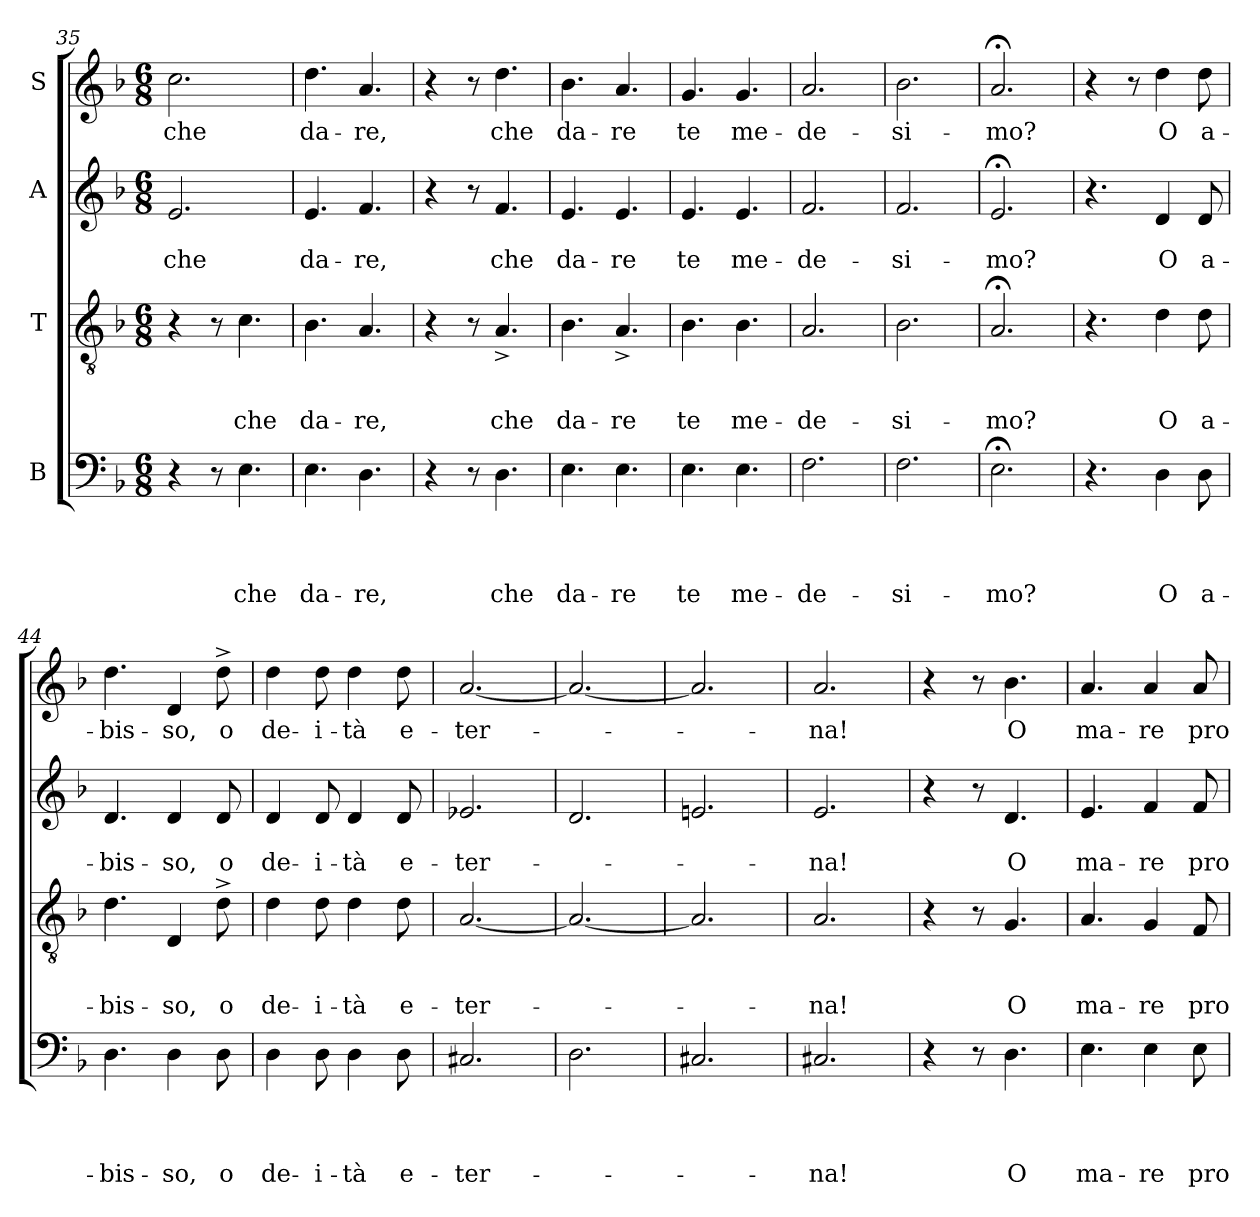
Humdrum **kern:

**kern	**text	**text	**text	**text	**kern	**text	**text	**text	**kern	**text	**text	**kern	**text
*part4	*part4	*part4	*part4	*part4	*part3	*part3	*part3	*part3	*part2	*part2	*part2	*part1	*part1
*staff4	*staff4	*staff4	*staff4	*staff4	*staff3	*staff3	*staff3	*staff3	*staff2	*staff2	*staff2	*staff1	*staff1
*I"B	*	*	*	*	*I"T	*	*	*	*I"A	*	*	*I"S	*
*clefF4	*	*	*	*	*clefGv2	*	*	*	*clefG2	*	*	*clefG2	*
*k[b-]	*	*	*	*	*k[b-]	*	*	*	*k[b-]	*	*	*k[b-]	*
*F:	*	*	*	*	*F:	*	*	*	*F:	*	*	*F:	*
*M6/8	*	*	*	*	*M6/8	*	*	*	*M6/8	*	*	*M6/8	*
=35	=35	=35	=35	=35	=35	=35	=35	=35	=35	=35	=35	=35	=35
!	!	!	!	!	!	!	!	!	!	!	!LO:LY:b	!	!LO:LY:b
4r	.	.	.	.	4r	.	.	.	2.e/	.	che	2.cc\	che
8r	.	.	.	.	8r	.	.	.	.	.	.	.	.
!	!	!	!	!LO:LY:b	!	!	!	!LO:LY:b	!	!	!	!	!
4.E\	.	.	.	che	4.c\	.	.	che	.	.	.	.	.
=36	=36	=36	=36	=36	=36	=36	=36	=36	=36	=36	=36	=36	=36
!	!	!	!	!LO:LY:b	!	!	!	!LO:LY:b	!	!	!LO:LY:b	!	!LO:LY:b
4.E\	.	.	.	da-	4.B-\	.	.	da-	4.e/	.	da-	4.dd\	da-
!	!	!	!	!LO:LY:b	!	!	!	!LO:LY:b	!	!	!LO:LY:b	!	!LO:LY:b
4.D\	.	.	.	-re,	4.A/	.	.	-re,	4.f/	.	-re,	4.a/	-re,
=37	=37	=37	=37	=37	=37	=37	=37	=37	=37	=37	=37	=37	=37
4r	.	.	.	.	4r	.	.	.	4r	.	.	4r	.
8r	.	.	.	.	8r	.	.	.	8r	.	.	8r	.
!	!	!	!	!LO:LY:b	!	!	!	!LO:LY:b	!	!	!LO:LY:b	!	!LO:LY:b
4.D\	.	.	.	che	4.A^</	.	.	che	4.f/	.	che	4.dd\	che
=38	=38	=38	=38	=38	=38	=38	=38	=38	=38	=38	=38	=38	=38
!	!	!	!	!LO:LY:b	!	!	!	!LO:LY:b	!	!	!LO:LY:b	!	!LO:LY:b
4.E\	.	.	.	da-	4.B-\	.	.	da-	4.e/	.	da-	4.b-\	da-
!	!	!	!	!LO:LY:b	!	!	!	!LO:LY:b	!	!	!LO:LY:b	!	!LO:LY:b
4.E\	.	.	.	-re	4.A^</	.	.	-re	4.e/	.	-re	4.a/	-re
=39	=39	=39	=39	=39	=39	=39	=39	=39	=39	=39	=39	=39	=39
!	!	!	!	!LO:LY:b	!	!	!	!LO:LY:b	!	!	!LO:LY:b	!	!LO:LY:b
4.E\	.	.	.	te	4.B-\	.	.	te	4.e/	.	te	4.g/	te
!	!	!	!	!LO:LY:b	!	!	!	!LO:LY:b	!	!	!LO:LY:b	!	!LO:LY:b
4.E\	.	.	.	me-	4.B-\	.	.	me-	4.e/	.	me-	4.g/	me-
=40	=40	=40	=40	=40	=40	=40	=40	=40	=40	=40	=40	=40	=40
!	!	!	!	!LO:LY:b	!	!	!	!LO:LY:b	!	!	!LO:LY:b	!	!LO:LY:b
2.F\	.	.	.	-de-	2.A/	.	.	-de-	2.f/	.	-de-	2.a/	-de-
=41	=41	=41	=41	=41	=41	=41	=41	=41	=41	=41	=41	=41	=41
!	!	!	!	!LO:LY:b	!	!	!	!LO:LY:b	!	!	!LO:LY:b	!	!LO:LY:b
2.F\	.	.	.	-si-	2.B-\	.	.	-si-	2.f/	.	-si-	2.b-\	-si-
=42	=42	=42	=42	=42	=42	=42	=42	=42	=42	=42	=42	=42	=42
!	!	!	!	!LO:LY:b	!	!	!	!LO:LY:b	!	!	!LO:LY:b	!	!LO:LY:b
2.E;<\	.	.	.	-mo?	2.A;/	.	.	-mo?	2.e;/	.	-mo?	2.a;/	-mo?
!!LO:LB:g=z
=43	=43	=43	=43	=43	=43	=43	=43	=43	=43	=43	=43	=43	=43
4.r	.	.	.	.	4.r	.	.	.	4.r	.	.	4r	.
.	.	.	.	.	.	.	.	.	.	.	.	8r	.
!	!	!	!	!LO:LY:b	!	!	!	!LO:LY:b	!	!	!LO:LY:b	!	!LO:LY:b
4D\	.	.	.	O	4d\	.	.	O	4d/	.	O	4dd\	O
!	!	!	!	!LO:LY:b	!	!	!	!LO:LY:b	!	!	!LO:LY:b	!	!LO:LY:b
8D\	.	.	.	a-	8d\	.	.	a-	8d/	.	a-	8dd\	a-
=44	=44	=44	=44	=44	=44	=44	=44	=44	=44	=44	=44	=44	=44
!	!	!	!	!LO:LY:b	!	!	!	!LO:LY:b	!	!	!LO:LY:b	!	!LO:LY:b
4.D\	.	.	.	-bis-	4.d\	.	.	-bis-	4.d/	.	-bis-	4.dd\	-bis-
!	!	!	!	!LO:LY:b	!	!	!	!LO:LY:b	!	!	!LO:LY:b	!	!LO:LY:b
4D\	.	.	.	-so,	4D/	.	.	-so,	4d/	.	-so,	4d/	-so,
!	!	!	!	!LO:LY:b	!	!	!	!LO:LY:b	!	!	!LO:LY:b	!	!LO:LY:b
8D\	.	.	.	o	8d^>\	.	.	o	8d/	.	o	8dd^>\	o
=45	=45	=45	=45	=45	=45	=45	=45	=45	=45	=45	=45	=45	=45
!	!	!	!	!LO:LY:b	!	!	!	!LO:LY:b	!	!	!LO:LY:b	!	!LO:LY:b
4D\	.	.	.	de-	4d\	.	.	de-	4d/	.	de-	4dd\	de-
!	!	!	!	!LO:LY:b	!	!	!	!LO:LY:b	!	!	!LO:LY:b	!	!LO:LY:b
8D\	.	.	.	-i-	8d\	.	.	-i-	8d/	.	-i-	8dd\	-i-
!	!	!	!	!LO:LY:b	!	!	!	!LO:LY:b	!	!	!LO:LY:b	!	!LO:LY:b
4D\	.	.	.	-tà	4d\	.	.	-tà	4d/	.	-tà	4dd\	-tà
!	!	!	!	!LO:LY:b	!	!	!	!LO:LY:b	!	!	!LO:LY:b	!	!LO:LY:b
8D\	.	.	.	e-	8d\	.	.	e-	8d/	.	e-	8dd\	e-
=46	=46	=46	=46	=46	=46	=46	=46	=46	=46	=46	=46	=46	=46
!	!	!	!	!LO:LY:b	!	!	!	!LO:LY:b	!	!	!LO:LY:b	!	!LO:LY:b
2.C#X/	.	.	.	-ter-	[<2.A/	.	.	-ter-	2.e-X/	.	-ter-	[<2.a/	-ter-
=47	=47	=47	=47	=47	=47	=47	=47	=47	=47	=47	=47	=47	=47
2.D\	.	.	.	.	2.A/_	.	.	.	2.d/	.	.	2.a/_	.
=48	=48	=48	=48	=48	=48	=48	=48	=48	=48	=48	=48	=48	=48
2.C#X/	.	.	.	.	2.A/]	.	.	.	2.en/	.	.	2.a/]	.
=49	=49	=49	=49	=49	=49	=49	=49	=49	=49	=49	=49	=49	=49
!	!	!	!	!LO:LY:b	!	!	!	!LO:LY:b	!	!	!LO:LY:b	!	!LO:LY:b
2.C#X/	.	.	.	-na!	2.A/	.	.	-na!	2.e/	.	-na!	2.a/	-na!
=50	=50	=50	=50	=50	=50	=50	=50	=50	=50	=50	=50	=50	=50
4r	.	.	.	.	4r	.	.	.	4r	.	.	4r	.
8r	.	.	.	.	8r	.	.	.	8r	.	.	8r	.
!	!	!	!	!LO:LY:b	!	!	!	!LO:LY:b	!	!	!LO:LY:b	!	!LO:LY:b
4.D\	.	.	.	O	4.G/	.	.	O	4.d/	.	O	4.b-\	O
=51	=51	=51	=51	=51	=51	=51	=51	=51	=51	=51	=51	=51	=51
!	!	!	!	!LO:LY:b	!	!	!	!LO:LY:b	!	!	!LO:LY:b	!	!LO:LY:b
4.E\	.	.	.	ma-	4.A/	.	.	ma-	4.e/	.	ma-	4.a/	ma-
!	!	!	!	!LO:LY:b	!	!	!	!LO:LY:b	!	!	!LO:LY:b	!	!LO:LY:b
4E\	.	.	.	-re	4G/	.	.	-re	4f/	.	-re	4a/	-re
!	!	!	!	!LO:LY:b	!	!	!	!LO:LY:b	!	!	!LO:LY:b	!	!LO:LY:b
8E\	.	.	.	pro-	8F/	.	.	pro-	8f/	.	pro-	8a/	pro-
=	=	=	=	=	=	=	=	=	=	=	=	=	=
*-	*-	*-	*-	*-	*-	*-	*-	*-	*-	*-	*-	*-	*-
